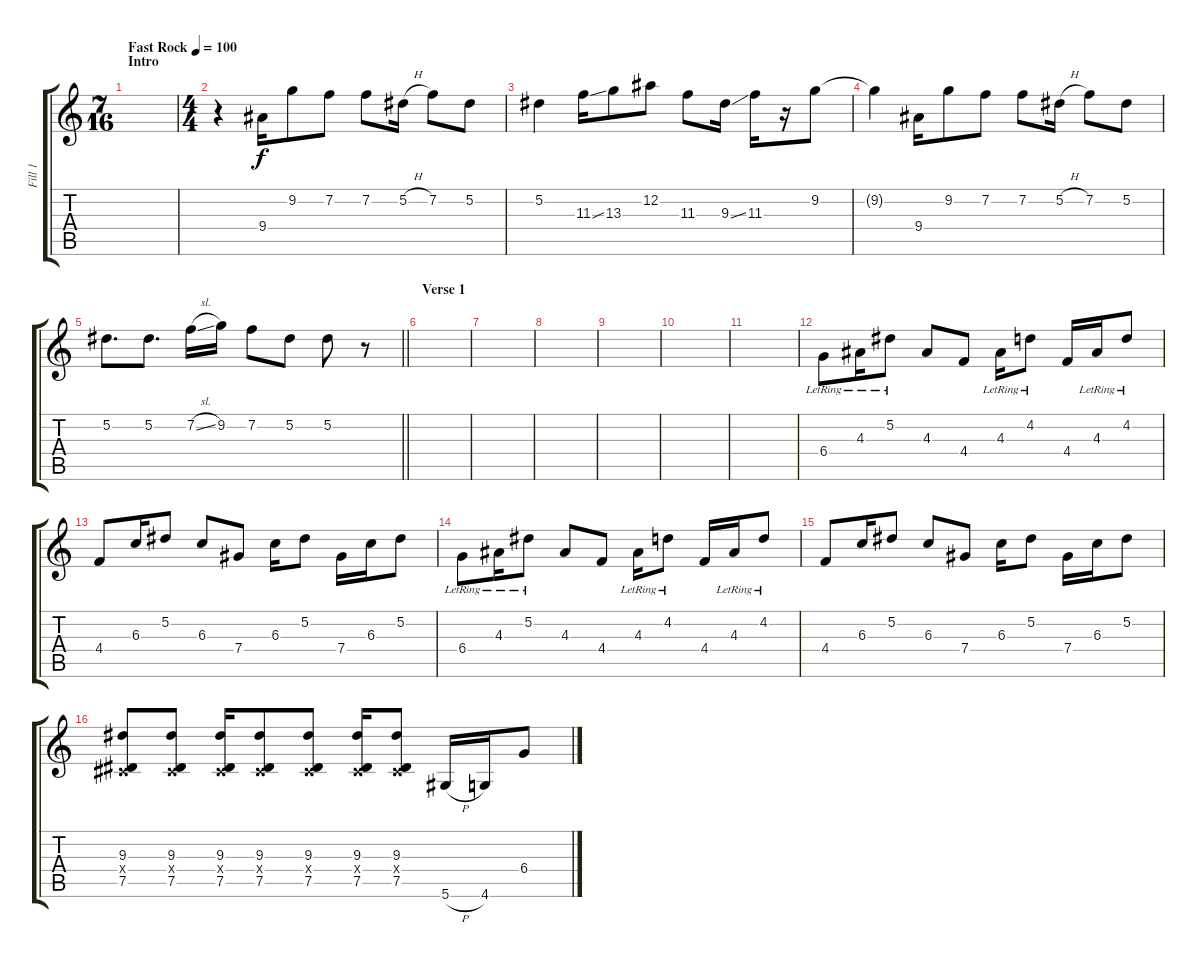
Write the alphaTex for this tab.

\track ("Fill 1" "Fill 1") {instrument overdrivenguitar}
\staff {score tabs}
\tuning (Eb4 Bb3 Gb3 Db3 Ab2 Eb2) {hide}
\ts (7 16)
\section ("" "Intro")
\tempo (100 "Fast Rock")
\clef g2
\ks c
|
\ts (4 4)
r.4{instrument lead2sawtooth} 9.4.16 9.2.8 7.2.8 7.2.8 5.2{h}.16 7.2.8 5.2.8 |
5.2.4 11.3{ss}.16 13.3.8 12.2.8 11.3.8 9.3{ss}.16 11.3.16 r.16 9.2.8 |
9.2{t}.4 9.4.16 9.2.8 7.2.8 7.2.8 5.2{h}.16 7.2.8 5.2.8 |
\barLineRight lightlight
5.2.8{d} 5.2.8{d} 7.2{sl}.16 9.2.16 7.2.8 5.2.8 5.2.8 r.8 |
\section ("" "Verse 1")
|
|
|
|
|
|
6.4{lr}.8{instrument electricguitarclean} 4.3{lr}.16 5.2{lr}.8 4.3.8 4.4.8 4.3{lr}.16 4.2{lr}.8 4.4.16 4.3{lr}.16 4.2{lr}.8 |
4.4.8 6.3.16 5.2.8 6.3.8 7.4.8 6.3.16 5.2.8 7.4.16 6.3.16 5.2.8 |
6.4{lr}.8 4.3{lr}.16 5.2{lr}.8 4.3.8 4.4.8 4.3{lr}.16 4.2{lr}.8 4.4.16 4.3{lr}.16 4.2{lr}.8 |
4.4.8 6.3.16 5.2.8 6.3.8 7.4.8 6.3.16 5.2.8 7.4.16 6.3.16 5.2.8 |
(9.3 0.4{x} 7.5).8{instrument distortionguitar} (9.3 0.4{x} 7.5).8 (9.3 0.4{x} 7.5).16 (9.3 0.4{x} 7.5).8 (9.3 0.4{x} 7.5).8 (9.3 0.4{x} 7.5).16 (9.3 0.4{x} 7.5).8 5.6{h}.16 4.6.16 6.4.8
